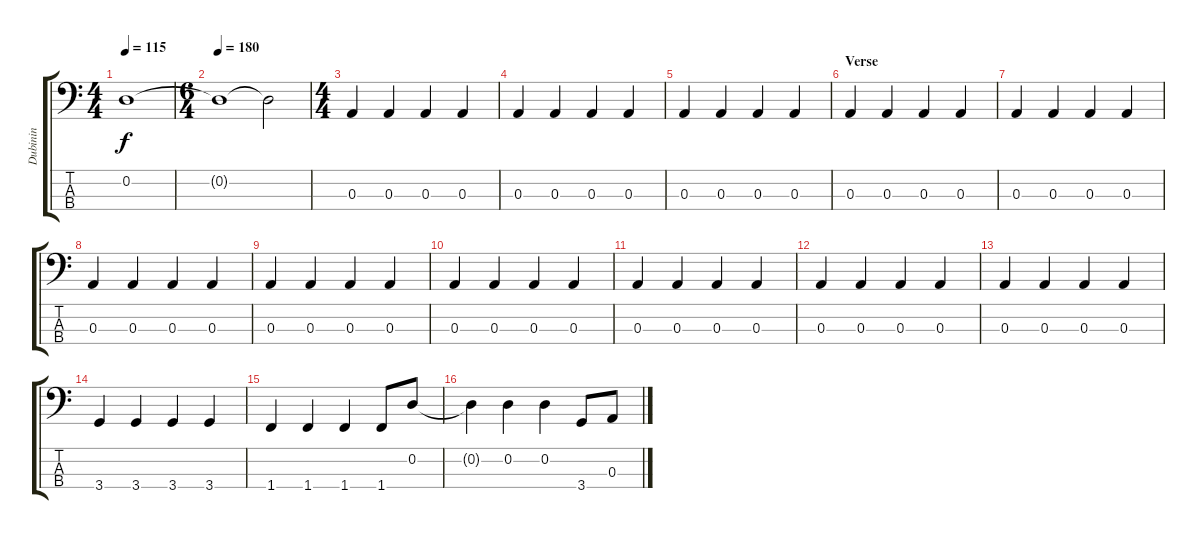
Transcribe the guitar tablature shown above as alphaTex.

\track ("Dubinin" "Dubinin") {instrument electricbassfinger}
\staff {score tabs}
\tuning (G2 D2 A1 E1) {hide}
\ts (4 4)
\tempo 115
\clef f4
\ks c
0.2{t}.1{dy f} |
\ts (6 4)
\tempo 180
0.2{t}.1 0.2{t}.2 |
\ts (4 4)
0.3.4 0.3.4 0.3.4 0.3.4 |
0.3.4 0.3.4 0.3.4 0.3.4 |
0.3.4 0.3.4 0.3.4 0.3.4 |
\section ("" "Verse")
0.3.4 0.3.4 0.3.4 0.3.4 |
0.3.4 0.3.4 0.3.4 0.3.4 |
0.3.4 0.3.4 0.3.4 0.3.4 |
0.3.4 0.3.4 0.3.4 0.3.4 |
0.3.4 0.3.4 0.3.4 0.3.4 |
0.3.4 0.3.4 0.3.4 0.3.4 |
0.3.4 0.3.4 0.3.4 0.3.4 |
0.3.4 0.3.4 0.3.4 0.3.4 |
3.4.4 3.4.4 3.4.4 3.4.4 |
1.4.4 1.4.4 1.4.4 1.4.8 0.2.8 |
0.2{t}.4 0.2.4 0.2.4 3.4.8 0.3.8
